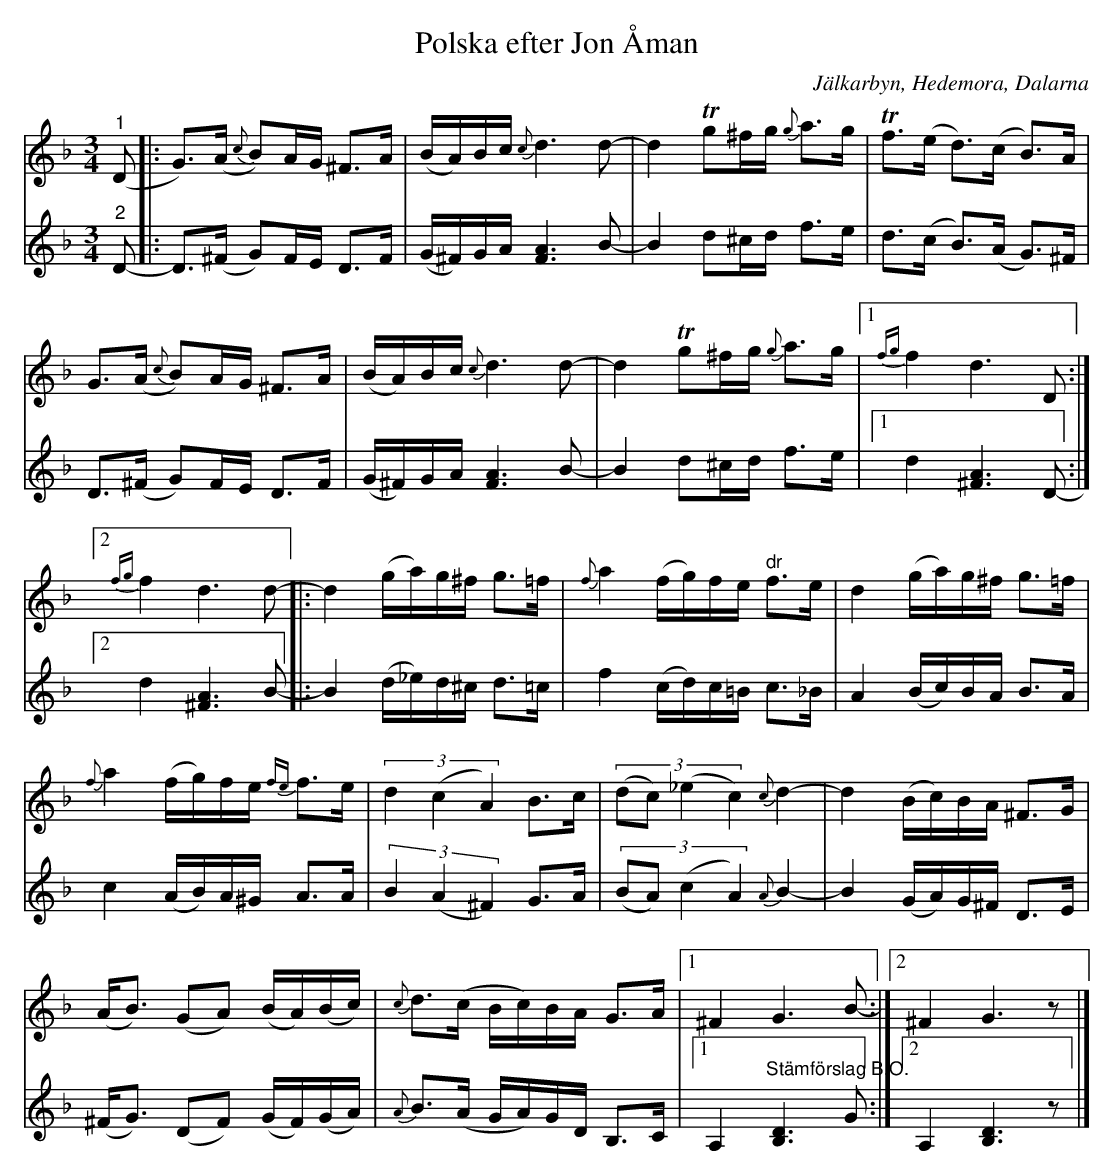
X:1
T:Polska efter Jon Åman
O:Jälkarbyn, Hedemora, Dalarna
L:1/8
M:3/4
K:Dm
V:1
"^1" (D |: G>)(A{c} B)A/G/ ^F>A | (B/A/)B/c/{c} d3 d- | d2T g^f/g/{g} a>g | T f>(e d>)(c B>)A |
G>(A{c} B)A/G/ ^F>A | (B/A/)B/c/{c} d3 d- | d2T g^f/g/{g} a>g |1 {fg} f2 d3 D :|2
{fg} f2 d3 d- |: d2 (g/a/)g/^f/ g>=f |{f} a2 (f/g/)f/e/"^dr" f>e | d2 (g/a/)g/^f/ g>=f |
{f} a2 (f/g/)f/e/{fe} f>e | (3d2 (c2 A2) B>c | (3:2:4(dc) (_e2 c2){c} d2- | d2 (B/c/)B/A/ ^F>G |
(A<B) (GA) (B/A/)(B/c/) |{c} d>(c B/c/)B/A/ G>A |1 ^F2 G3 B- :|2 ^F2 G3 z |]
V:2
"^2" D- |: D>(^F G)F/E/ D>F | (G/^F/)G/A/ [FA]3 B- | B2 d^c/d/ f>e | d>(c B>)(A G>)^F |
D>(^F G)F/E/ D>F | (G/^F/)G/A/ [FA]3 B- | B2 d^c/d/ f>e |1 d2 [^FA]3 D- :|2
d2 [^FA]3 B- |: B2 (d/_e/)d/^c/ d>=c | f2 (c/d/)c/=B/ c>_B | A2 (B/c/)B/A/ B>A |
c2 (A/B/)A/^G/ A>A | (3B2 (A2 ^F2) G>A | (3:2:4(BA) (c2 A2){A} B2- | B2 (G/A/)G/^F/ D>E |
(^F<G) (DF) (G/F/)(G/A/) | {A} B>(A G/A/)G/D/ B,>C |1 A,2"^Stämförslag B.O." [B,D]3 G :|2 A,2 [B,D]3 z |]
